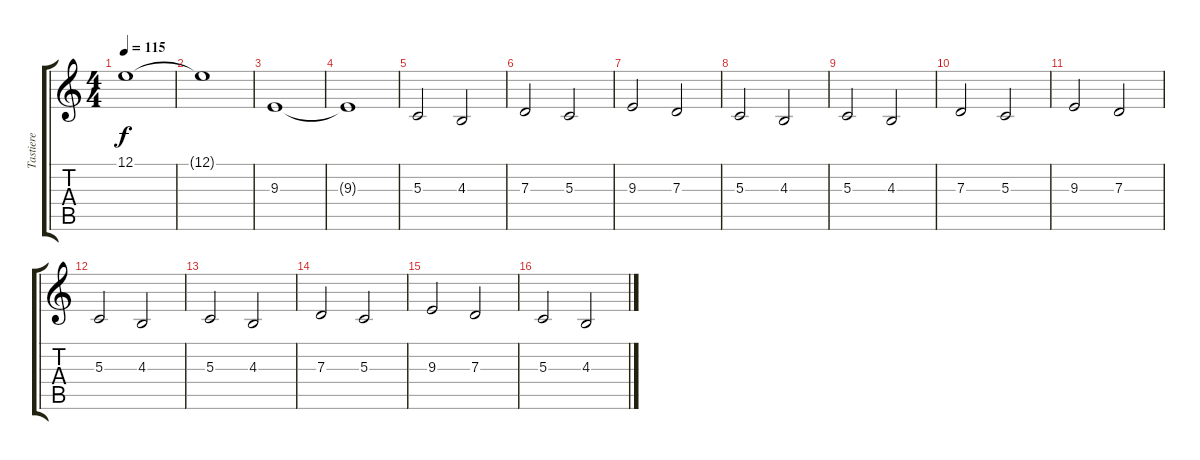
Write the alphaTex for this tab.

\track ("Tastiere" "Tastiere") {instrument stringensemble2}
\staff {score tabs}
\tuning (E4 B3 G3 D3 A2 E2) {hide}
\ts (4 4)
\tempo 115
\clef g2
\ks c
12.1.1{dy f instrument stringensemble2} |
12.1{t}.1 |
9.3.1 |
9.3{t}.1 |
5.3.2 4.3.2 |
7.3.2 5.3.2 |
9.3.2 7.3.2 |
5.3.2 4.3.2 |
5.3.2 4.3.2 |
7.3.2 5.3.2 |
9.3.2 7.3.2 |
5.3.2 4.3.2 |
5.3.2 4.3.2 |
7.3.2 5.3.2 |
9.3.2 7.3.2 |
5.3.2 4.3.2
